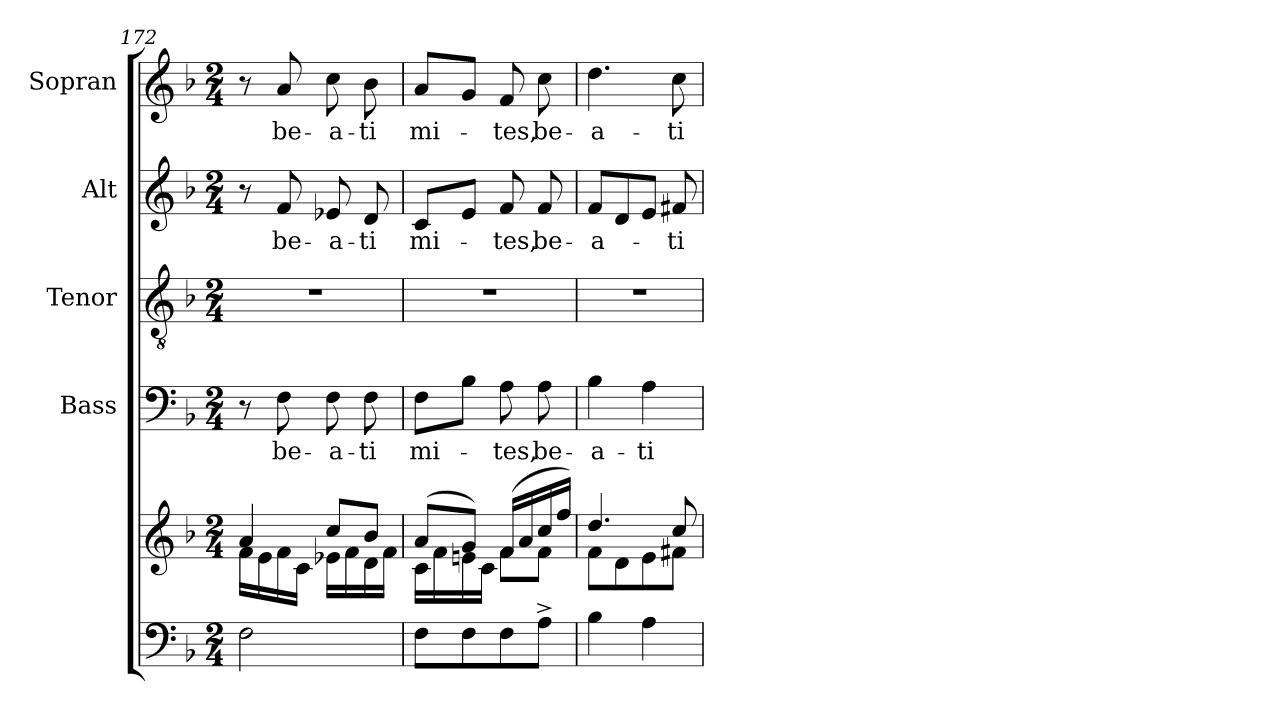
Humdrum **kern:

**kern	**kern	**kern	**text	**kern	**kern	**text	**kern	**text
*part5	*part5	*part4	*part4	*part3	*part2	*part2	*part1	*part1
*staff6	*staff5	*staff4	*staff4	*staff3	*staff2	*staff2	*staff1	*staff1
*	*	*I"Bass	*	*I"Tenor	*I"Alt	*	*I"Sopran	*
*	*	*I'B.	*	*I'T.	*I'A.	*	*I'S.	*
*clefF4	*clefG2	*clefF4	*	*clefGv2	*clefG2	*	*clefG2	*
*k[b-]	*k[b-]	*k[b-]	*	*k[b-]	*k[b-]	*	*k[b-]	*
*F:	*F:	*F:	*	*F:	*F:	*	*F:	*
*M2/4	*M2/4	*M2/4	*	*M2/4	*M2/4	*	*M2/4	*
=172	=172	=172	=172	=172	=172	=172	=172	=172
*	*^	*	*	*	*	*	*	*
2F\	4a/	16f\LL	8r	.	2r	8r	.	8r	.
.	.	16e\	.	.	.	.	.	.	.
!	!	!	!	!LO:LY:b	!	!	!LO:LY:b	!	!LO:LY:b
.	.	16f\	8F\	be-	.	8f/	be-	8a/	be-
.	.	16c\JJ	.	.	.	.	.	.	.
!	!	!	!	!LO:LY:b	!	!	!LO:LY:b	!	!LO:LY:b
.	8cc/L	16e-X\LL	8F\	-a-	.	8e-X/	-a-	8cc\	-a-
.	.	16f\	.	.	.	.	.	.	.
!	!	!	!	!LO:LY:b	!	!	!LO:LY:b	!	!LO:LY:b
.	8b-/J	16d\	8F\	-ti	.	8d/	-ti	8b-\	-ti
.	.	16f\JJ	.	.	.	.	.	.	.
!!LO:LB:g=z
=173	=173	=173	=173	=173	=173	=173	=173	=173	=173
!	!	!	!	!LO:LY:b	!	!	!LO:LY:b	!	!LO:LY:b
8F\L	(>8a/L	16c\LL	8F\L	mi-	2r	8c/L	mi-	8a/L	mi-
.	.	16f\	.	.	.	.	.	.	.
8F\	8g/J)	16en\	8B-\J	.	.	8e/J	.	8g/J	.
.	.	16c\JJ	.	.	.	.	.	.	.
!	!	!	!	!LO:LY:b	!	!	!LO:LY:b	!	!LO:LY:b
8F\	(>16f/LL	8f\L	8A\	-tes,	.	8f/	-tes,	8f/	-tes,
.	16a/	.	.	.	.	.	.	.	.
!	!	!	!	!LO:LY:b	!	!	!LO:LY:b	!	!LO:LY:b
8A^>\J	16cc/	8f\J	8A\	be-	.	8f/	be-	8cc\	be-
.	16ff/JJ)	.	.	.	.	.	.	.	.
=174	=174	=174	=174	=174	=174	=174	=174	=174	=174
!	!	!	!	!LO:LY:b	!	!	!LO:LY:b	!	!LO:LY:b
4B-\	4.dd/	8f\L	4B-\	-a-	2r	8f/L	-a-	4.dd\	-a-
.	.	8d\	.	.	.	8d/	.	.	.
!	!	!	!	!LO:LY:b	!	!	!	!	!
4A\	.	8e\	4A\	-ti	.	8e/J	.	.	.
!	!	!	!	!	!	!	!LO:LY:b	!	!LO:LY:b
.	8cc/	8f#X\J	.	.	.	8f#X/	-ti	8cc\	-ti
*	*v	*v	*	*	*	*	*	*	*
=	=	=	=	=	=	=	=	=
*-	*-	*-	*-	*-	*-	*-	*-	*-
